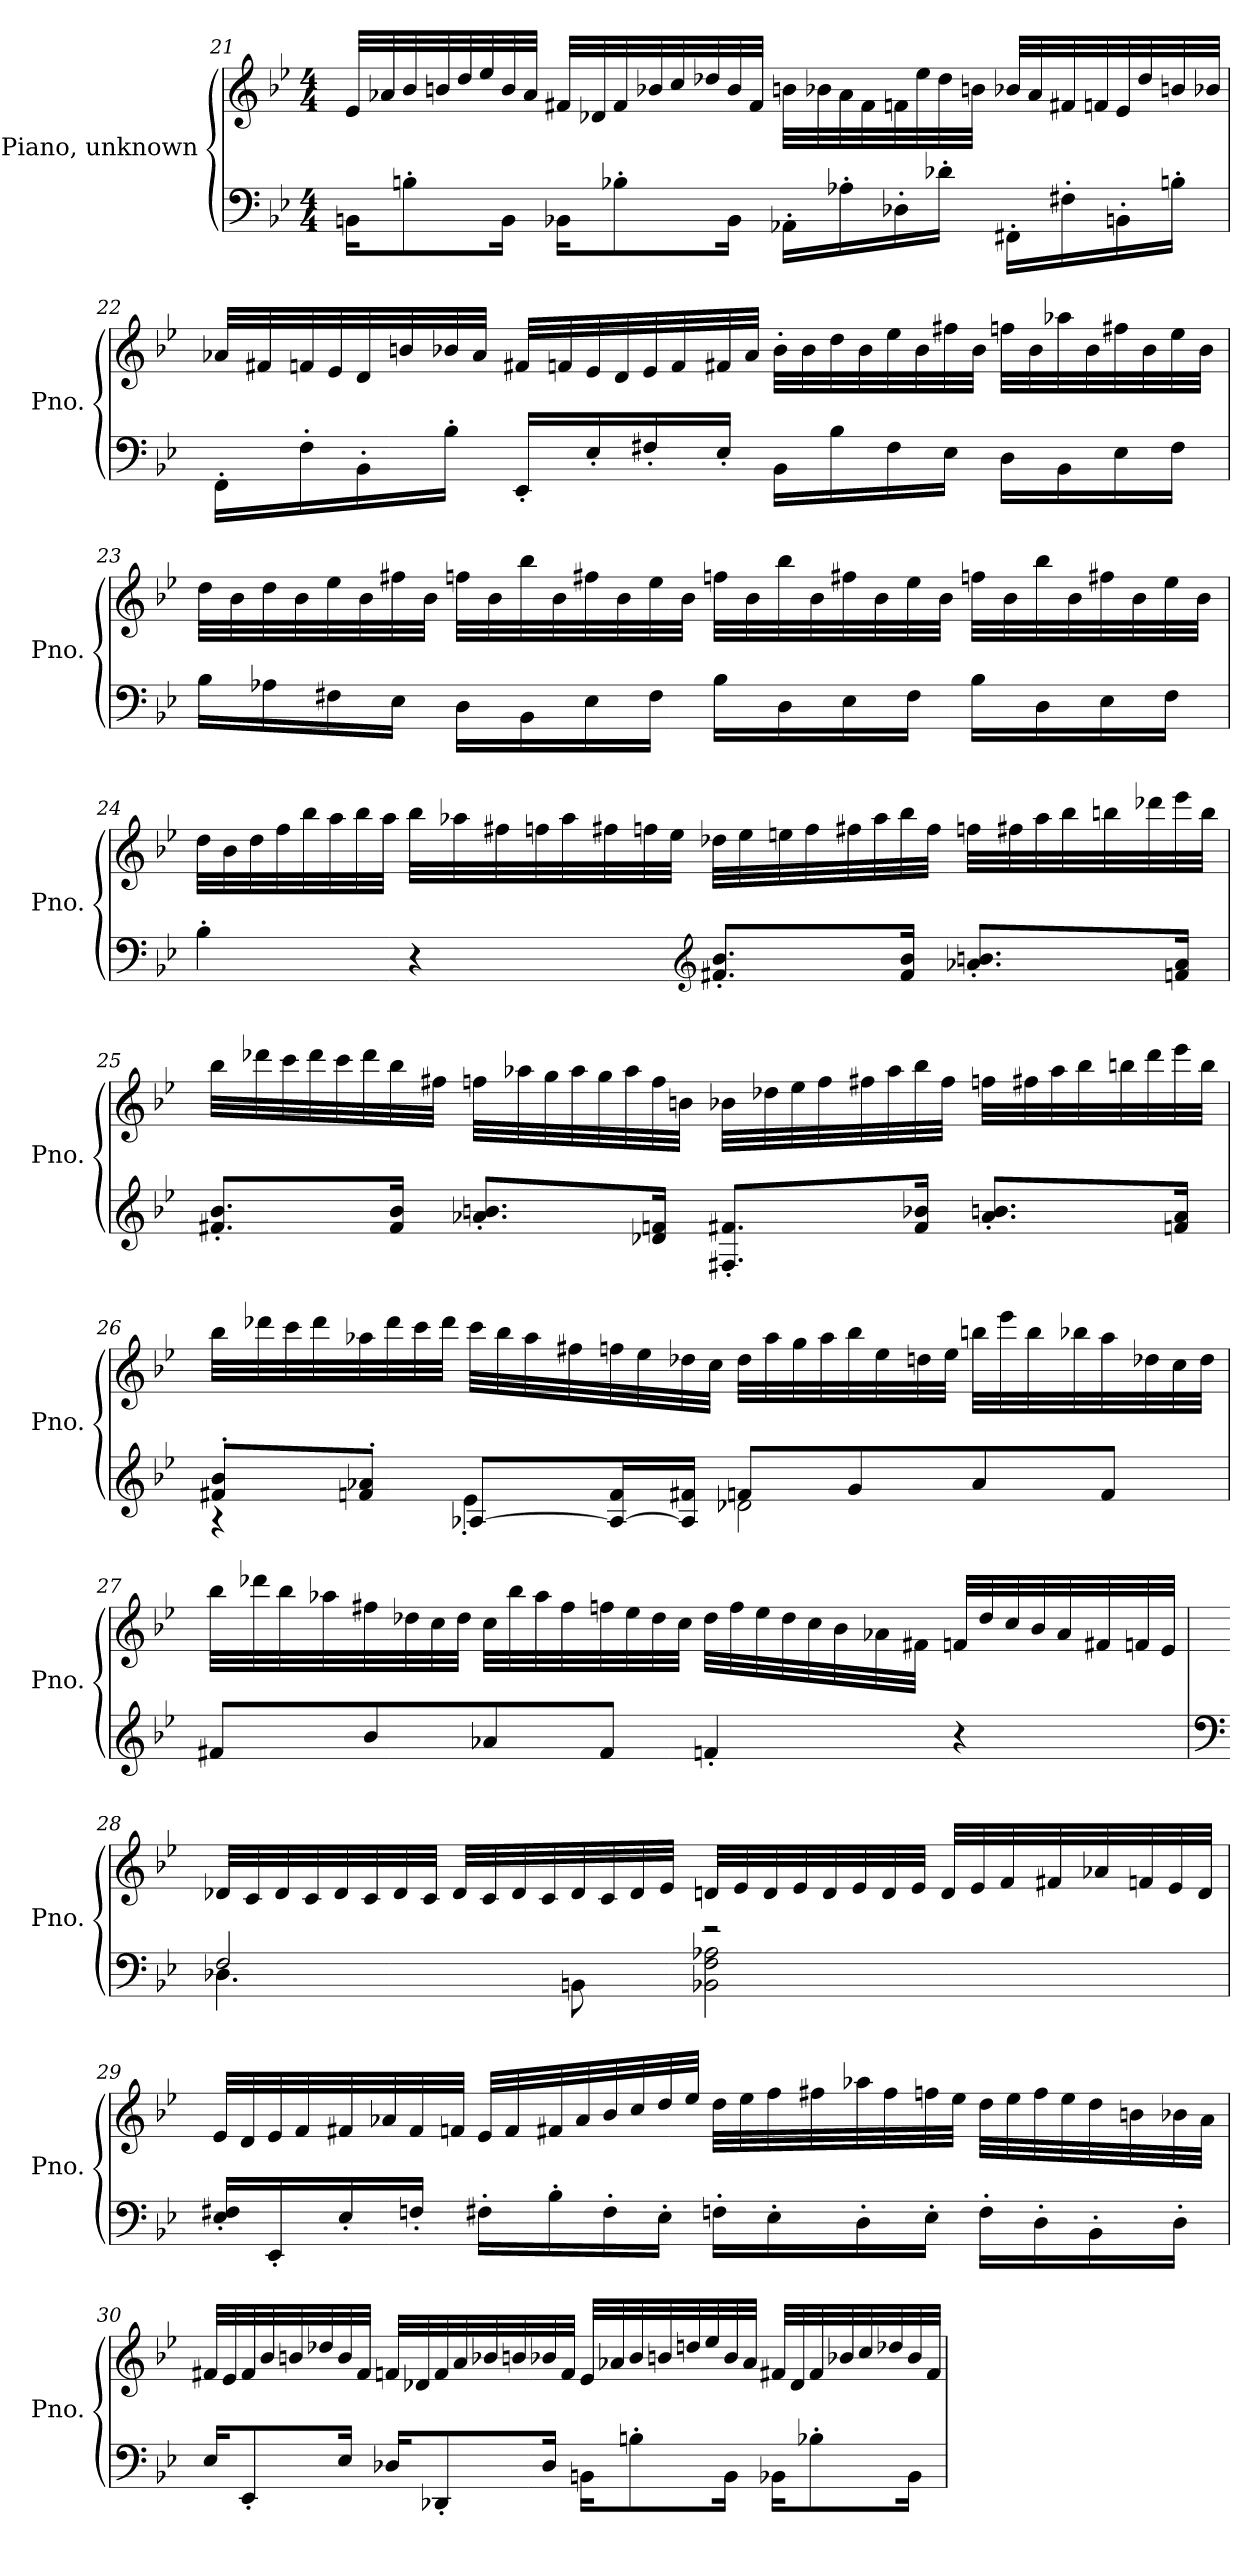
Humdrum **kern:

**kern	**kern
*part1	*part1
*staff2	*staff1
*I"Piano, unknown	*
*I'Pno.	*
!!LO:LB:g=z
*clefF4	*clefG2
*k[b-e-]	*k[b-e-]
*M4/4	*M4/4
=21	=21
16BBn\KL	32e-/LLL
.	32a-X/
8Bn'\	32b-/
.	32bn/
.	32dd/
.	32ee-/
16BB\Jk	32b/
.	32a-/JJJ
16BB-X\KL	32f#X/LLL
.	32d-X/
8B-X'\	32f#/
.	32b-X/
.	32cc/
.	32dd-X/
16BB-\Jk	32b-/
.	32f#/JJJ
16AA-X'\LL	32bn\LLL
.	32b-X\
16A-X'\	32a-\
.	32f#\
16D-X'\	32fn\
.	32ee-\
16d-X'\JJ	32dd-\
.	32bn\JJJ
16FF#X'\LL	32b-X/LLL
.	32a-/
16F#X'\	32f#X/
.	32fn/
16BBn'\	32e-/
.	32dd-/
16Bn'\JJ	32bn/
.	32b-X/JJJ
!!LO:LB:g=z
=22	=22
16FF'\LL	32a-X/LLL
.	32f#X/
16F'\	32fn/
.	32e-/
16BB-'\	32d/
.	32bn/
16B-'\JJ	32b-X/
.	32a-/JJJ
16EE-'/LL	32f#X/LLL
.	32fn/
16E-'/	32e-/
.	32d/
16F#X'/	32e-/
.	32f/
16E-'/JJ	32f#X/
.	32a-/JJJ
16BB-\LL	32b-'\LLL
.	32b-\
16B-\	32dd\
.	32b-\
16F#\	32ee-\
.	32b-\
16E-\JJ	32ff#X\
.	32b-\JJJ
16D\LL	32ffn\LLL
.	32b-\
16BB-\	32aa-X\
.	32b-\
16E-\	32ff#X\
.	32b-\
16F#\JJ	32ee-\
.	32b-\JJJ
!!LO:PB:g=z
=23	=23
16B-\LL	32dd\LLL
.	32b-\
16A-X\	32dd\
.	32b-\
16F#X\	32ee-\
.	32b-\
16E-\JJ	32ff#X\
.	32b-\JJJ
16D\LL	32ffn\LLL
.	32b-\
16BB-\	32bb-\
.	32b-\
16E-\	32ff#X\
.	32b-\
16F#\JJ	32ee-\
.	32b-\JJJ
16B-\LL	32ffn\LLL
.	32b-\
16D\	32bb-\
.	32b-\
16E-\	32ff#X\
.	32b-\
16F#\JJ	32ee-\
.	32b-\JJJ
16B-\LL	32ffn\LLL
.	32b-\
16D\	32bb-\
.	32b-\
16E-\	32ff#X\
.	32b-\
16F#\JJ	32ee-\
.	32b-\JJJ
!!LO:LB:g=z
=24	=24
4B-'\	32dd\LLL
.	32b-\
.	32dd\
.	32ff\
.	32bb-\
.	32aa\
.	32bb-\
.	32aa\JJJ
4r	32bb-\LLL
.	32aa-X\
.	32ff#X\
.	32ffn\
.	32aa-\
.	32ff#X\
.	32ffn\
.	32ee-\JJJ
*clefG2	*
8.f#X/' 8.b-/'L	32dd-X\LLL
.	32ee-\
.	32een\
.	32ff\
.	32ff#X\
.	32aa-\
16f#/ 16b-/Jk	32bb-\
.	32ff#\JJJ
8.a-X/' 8.bn/'L	32ffn\LLL
.	32ff#X\
.	32aa-\
.	32bb-\
.	32bbn\
.	32ddd-X\
16fn/ 16a-/Jk	32eee-\
.	32bb\JJJ
!!LO:LB:g=z
=25	=25
8.f#X/' 8.b-/'L	32bb-\LLL
.	32ddd-X\
.	32ccc\
.	32ddd-\
.	32ccc\
.	32ddd-\
16f#/ 16b-/Jk	32bb-\
.	32ff#X\JJJ
8.a-X/' 8.bn/'L	32ffn\LLL
.	32aa-X\
.	32gg\
.	32aa-\
.	32gg\
.	32aa-\
16d-X/ 16fn/Jk	32ff\
.	32bn\JJJ
8.F#X/' 8.f#X/'L	32b-X\LLL
.	32dd-X\
.	32ee-\
.	32ff\
.	32ff#X\
.	32aa-\
16f#/ 16b-X/Jk	32bb-\
.	32ff#\JJJ
8.a-/' 8.bn/'L	32ffn\LLL
.	32ff#X\
.	32aa-\
.	32bb-\
.	32bbn\
.	32ddd-\
16fn/ 16a-/Jk	32eee-\
.	32bb\JJJ
!!LO:LB:g=z
=26	=26
*^	*
8f#X/' 8b-/'L	4r	32bb-\LLL
.	.	32ddd-X\
.	.	32ccc\
.	.	32ddd-\
8fn/' 8a-X/'J	.	32aa-X\
.	.	32ddd-\
.	.	32ccc\
.	.	32ddd-\JJJ
[8A-X/L	4e-'\	32ccc\LLL
.	.	32bb-\
.	.	32aa-\
.	.	32ff#X\
16A-/_ 16f/L	.	32ffn\
.	.	32ee-\
16A-/] 16f#X/JJ	.	32dd-X\
.	.	32cc\JJJ
8fn/L	2d-X\	32dd-\LLL
.	.	32aa-\
.	.	32gg\
.	.	32aa-\
8g/	.	32bb-\
.	.	32ee-\
.	.	32ddn\
.	.	32ee-\JJJ
8a-/	.	32bbn\LLL
.	.	32eee-\
.	.	32bb\
.	.	32bb-X\
8f/J	.	32aa-\
.	.	32dd-X\
.	.	32cc\
.	.	32dd-\JJJ
*v	*v	*
!!LO:LB:g=z
=27	=27
8f#X/L	32bb-\LLL
.	32ddd-X\
.	32bb-\
.	32aa-X\
8b-/	32ff#X\
.	32dd-X\
.	32cc\
.	32dd-\JJJ
8a-X/	32cc\LLL
.	32bb-\
.	32aa-\
.	32ff#\
8f#/J	32ffn\
.	32ee-\
.	32dd-\
.	32cc\JJJ
4fn'/	32dd-\LLL
.	32ff\
.	32ee-\
.	32dd-\
.	32cc\
.	32b-\
.	32a-X\
.	32f#X\JJJ
4r	32fn/LLL
.	32dd-/
.	32cc/
.	32b-/
.	32a-/
.	32f#X/
.	32fn/
.	32e-/JJJ
!!LO:LB:g=z
=28	=28
*clefF4	*
*^	*
2F/	4.D-X\	32d-X/LLL
.	.	32c/
.	.	32d-/
.	.	32c/
.	.	32d-/
.	.	32c/
.	.	32d-/
.	.	32c/JJJ
.	.	32d-/LLL
.	.	32c/
.	.	32d-/
.	.	32c/
.	8BBn\	32d-/
.	.	32c/
.	.	32d-/
.	.	32e-/JJJ
2r	2BB-X\ 2F\ 2A-X\	32dn/LLL
.	.	32e-/
.	.	32d/
.	.	32e-/
.	.	32d/
.	.	32e-/
.	.	32d/
.	.	32e-/JJJ
.	.	32d/LLL
.	.	32e-/
.	.	32f/
.	.	32f#X/
.	.	32a-X/
.	.	32fn/
.	.	32e-/
.	.	32d/JJJ
*v	*v	*
!!LO:PB:g=z
=29	=29
16E-/' 16F#X/'LL	32e-/LLL
.	32d/
16EE-'/	32e-/
.	32f/
16E-'/	32f#X/
.	32a-X/
16Fn'/JJ	32f#/
.	32fn/JJJ
16F#X'\LL	32e-/LLL
.	32f/
16B-'\	32f#X/
.	32a-/
16F#'\	32b-/
.	32cc/
16E-'\JJ	32dd/
.	32ee-/JJJ
16Fn'\LL	32dd\LLL
.	32ee-\
16E-'\	32ff\
.	32ff#X\
16D'\	32aa-X\
.	32ff#\
16E-'\JJ	32ffn\
.	32ee-\JJJ
16F'\LL	32dd\LLL
.	32ee-\
16D'\	32ff\
.	32ee-\
16BB-'\	32dd\
.	32bn\
16D'\JJ	32b-X\
.	32a-\JJJ
!!LO:LB:g=z
=30	=30
16E-/KL	32f#X/LLL
.	32e-/
8EE-'/	32f#/
.	32b-/
.	32bn/
.	32dd-X/
16E-/Jk	32b/
.	32f#/JJJ
16D-X/KL	32fn/LLL
.	32d-X/
8DD-X'/	32f/
.	32a/
.	32b-X/
.	32bn/
16D-/Jk	32b-X/
.	32f/JJJ
16BBn\KL	32e-/LLL
.	32a-X/
8Bn'\	32b-/
.	32bn/
.	32ddn/
.	32ee-/
16BB\Jk	32b/
.	32a-/JJJ
16BB-X\KL	32f#X/LLL
.	32d-/
8B-X'\	32f#/
.	32b-X/
.	32cc/
.	32dd-X/
16BB-\Jk	32b-/
.	32f#/JJJ
=	=
*-	*-
